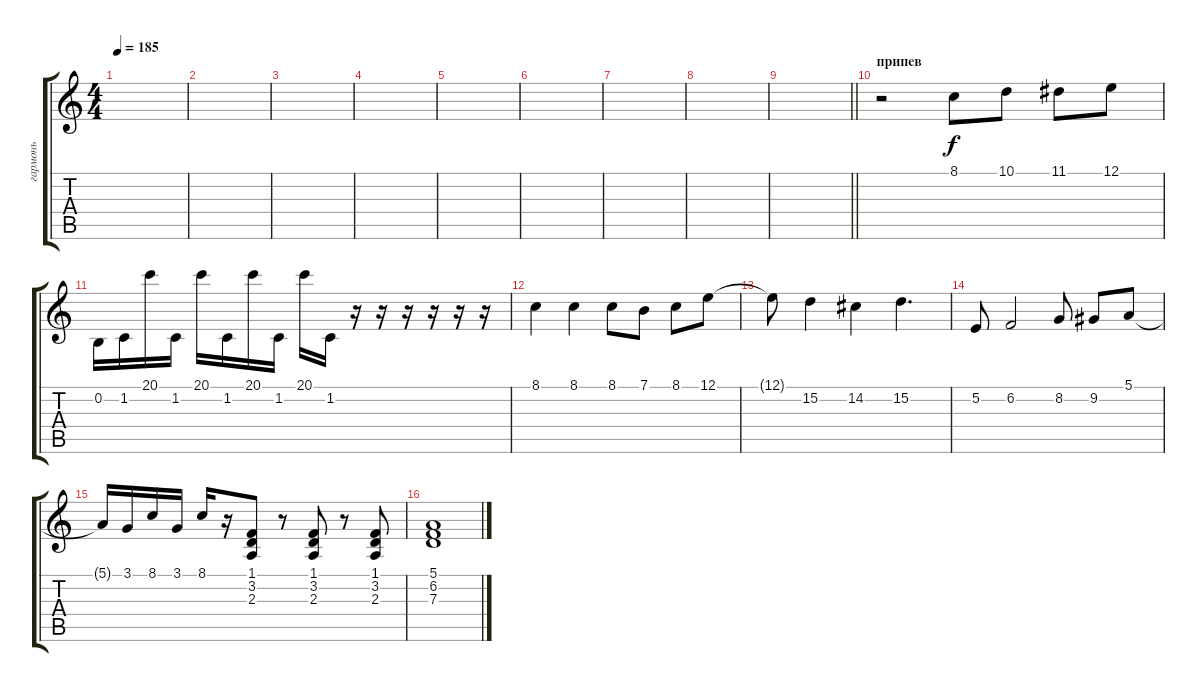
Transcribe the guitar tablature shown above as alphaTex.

\track ("гармонь" "гармонь") {instrument tangoaccordion}
\staff {score tabs}
\tuning (E4 B3 G3 D3 A2 E2) {hide}
\ts (4 4)
\tempo 185
\clef g2
\ks c
|
|
|
|
|
|
|
|
\barLineRight lightlight
|
\section ("" "припев")
r.2 8.1.8 10.1.8 11.1.8 12.1.8 |
0.2.16 1.2.16 20.1.16 1.2.16 20.1.16 1.2.16 20.1.16 1.2.16 20.1.16 1.2.16 r.16 r.16 r.16 r.16 r.16 r.16 |
8.1.4 8.1.4 8.1.8 7.1.8 8.1.8 12.1.8 |
12.1{t}.8 15.2.4 14.2.4 15.2.4{d} |
5.2.8 6.2.2 8.2.8 9.2.8 5.1.8 |
5.1{t}.16 3.1.16 8.1.16 3.1.16 8.1.16 r.16 (1.1 3.2 2.3).8 r.8 (1.1 3.2 2.3).8 r.8 (1.1 3.2 2.3).8 |
(5.1 6.2 7.3).1
